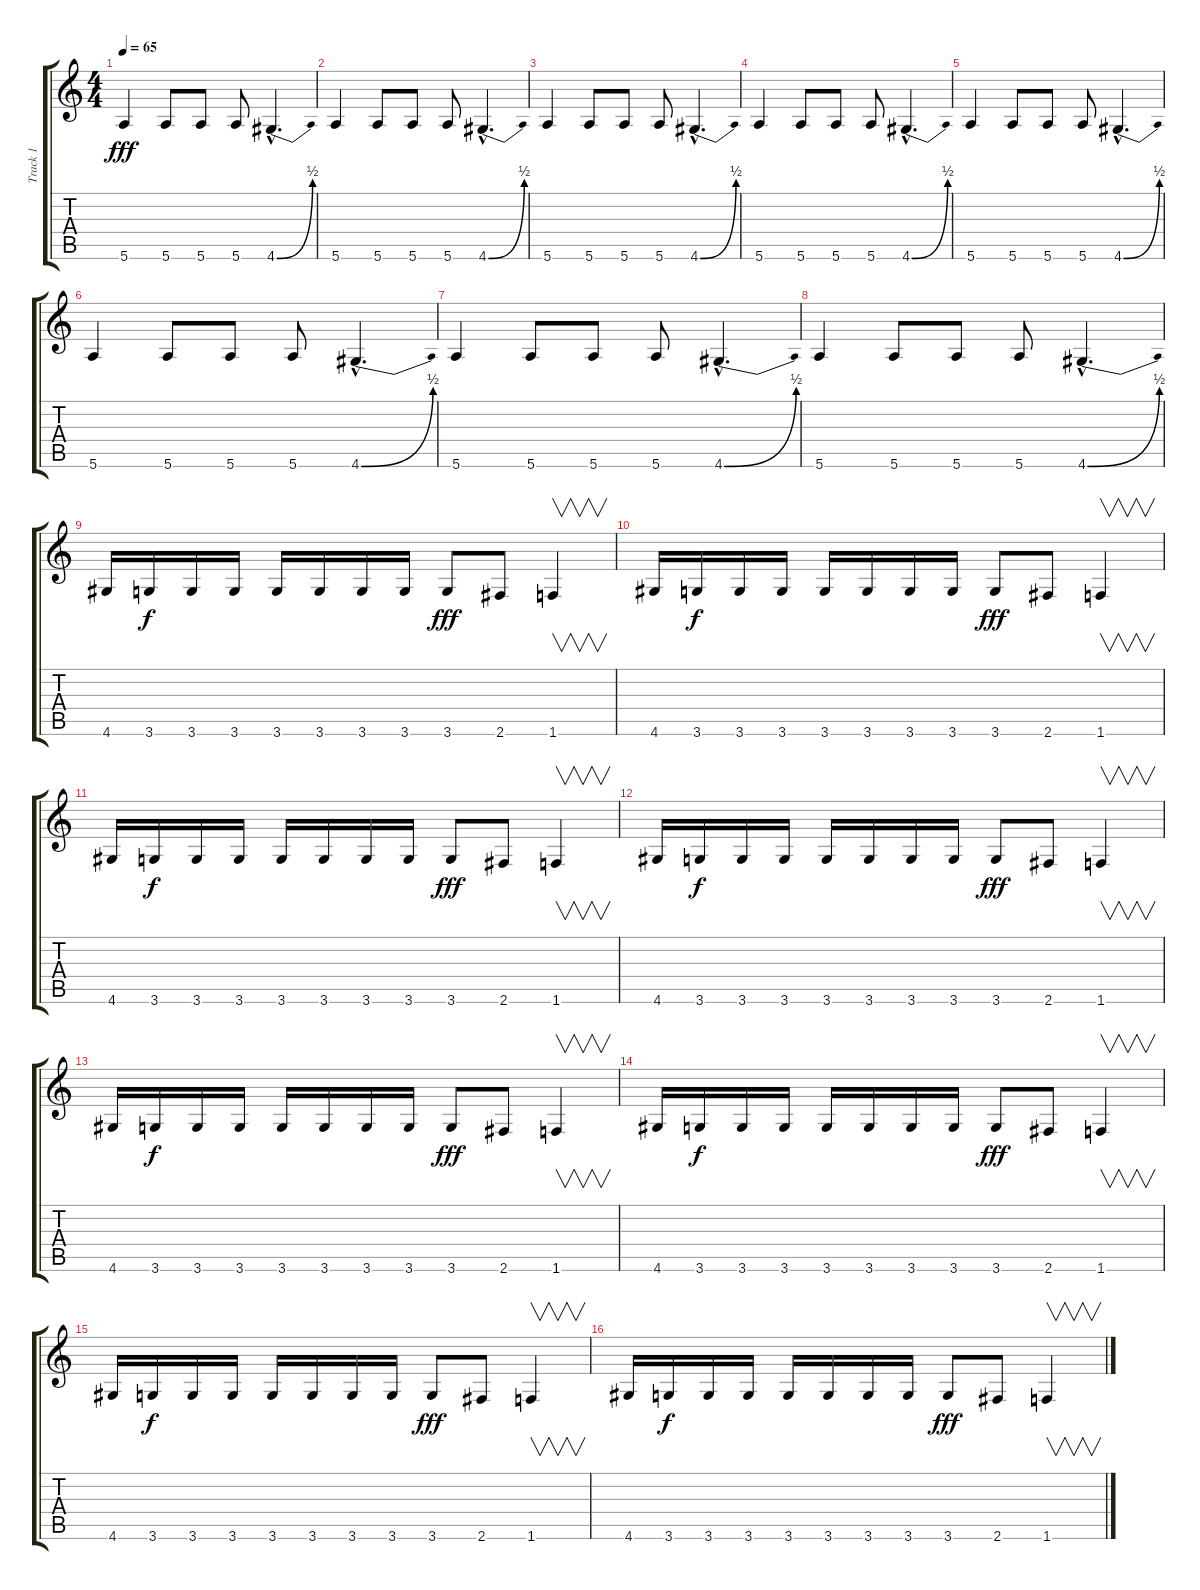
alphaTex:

\track ("Track 1" "Track 1") {instrument distortionguitar}
\staff {score tabs}
\tuning (E4 B3 G3 D3 A2 E2) {hide}
\ts (4 4)
\tempo 65
\clef g2
\ks c
5.6.4{dy fff} 5.6.8 5.6.8 5.6.8 4.6{be (bend 0 0 60 2) hac}.4{d} |
5.6.4 5.6.8 5.6.8 5.6.8 4.6{be (bend 0 0 60 2) hac}.4{d} |
5.6.4 5.6.8 5.6.8 5.6.8 4.6{be (bend 0 0 60 2) hac}.4{d} |
5.6.4 5.6.8 5.6.8 5.6.8 4.6{be (bend 0 0 60 2) hac}.4{d} |
5.6.4 5.6.8 5.6.8 5.6.8 4.6{be (bend 0 0 60 2) hac}.4{d} |
5.6.4 5.6.8 5.6.8 5.6.8 4.6{be (bend 0 0 60 2) hac}.4{d} |
5.6.4 5.6.8 5.6.8 5.6.8 4.6{be (bend 0 0 60 2) hac}.4{d} |
5.6.4 5.6.8 5.6.8 5.6.8 4.6{be (bend 0 0 60 2) hac}.4{d} |
4.6.16 3.6.16{dy f} 3.6.16 3.6.16 3.6.16 3.6.16 3.6.16 3.6.16 3.6.8{dy fff} 2.6.8 1.6.4{v} |
4.6.16 3.6.16{dy f} 3.6.16 3.6.16 3.6.16 3.6.16 3.6.16 3.6.16 3.6.8{dy fff} 2.6.8 1.6.4{v} |
4.6.16 3.6.16{dy f} 3.6.16 3.6.16 3.6.16 3.6.16 3.6.16 3.6.16 3.6.8{dy fff} 2.6.8 1.6.4{v} |
4.6.16 3.6.16{dy f} 3.6.16 3.6.16 3.6.16 3.6.16 3.6.16 3.6.16 3.6.8{dy fff} 2.6.8 1.6.4{v} |
4.6.16 3.6.16{dy f} 3.6.16 3.6.16 3.6.16 3.6.16 3.6.16 3.6.16 3.6.8{dy fff} 2.6.8 1.6.4{v} |
4.6.16{volume 15} 3.6.16{dy f} 3.6.16 3.6.16 3.6.16 3.6.16 3.6.16 3.6.16 3.6.8{dy fff} 2.6.8 1.6.4{v} |
4.6.16{volume 14} 3.6.16{dy f} 3.6.16 3.6.16 3.6.16 3.6.16 3.6.16 3.6.16 3.6.8{dy fff} 2.6.8 1.6.4{v} |
4.6.16{volume 13} 3.6.16{dy f} 3.6.16 3.6.16 3.6.16 3.6.16 3.6.16 3.6.16 3.6.8{dy fff} 2.6.8 1.6.4{v}
